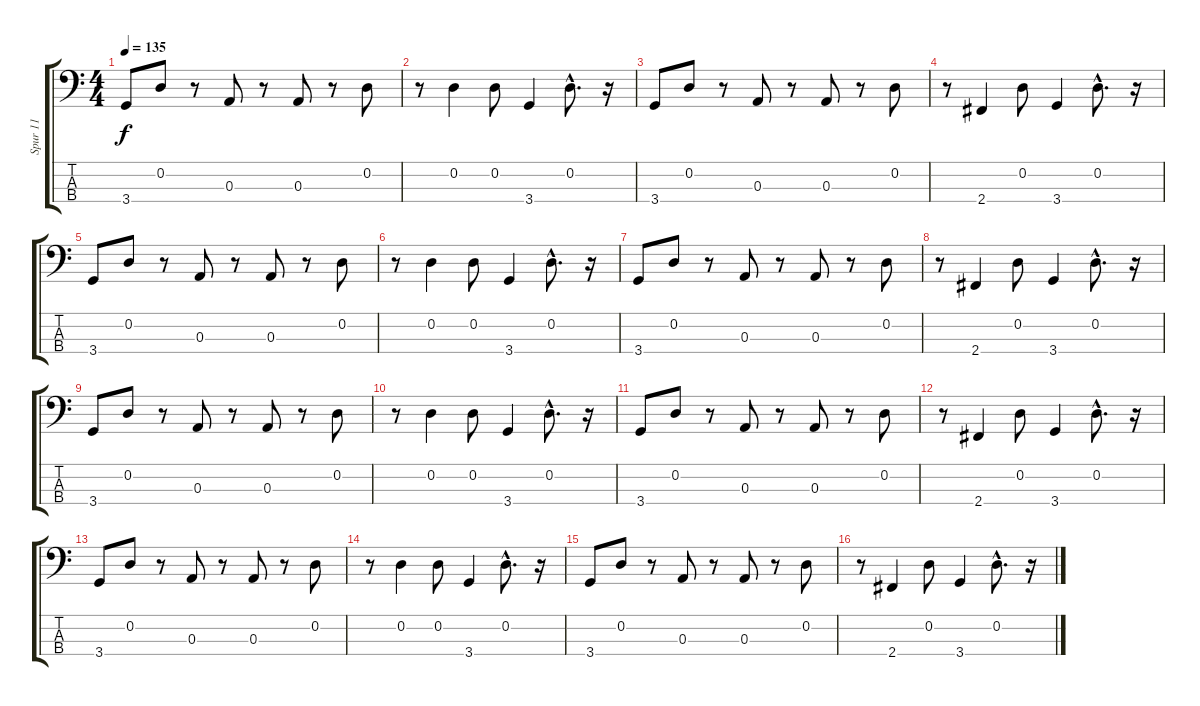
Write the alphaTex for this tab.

\track ("Spur 11" "Spur 11") {instrument electricbassfinger}
\staff {score tabs}
\tuning (G2 D2 A1 E1) {hide}
\ts (4 4)
\tempo 135
\clef f4
\ks c
3.4.8{dy f} 0.2.8 r.8 0.3.8 r.8 0.3.8 r.8 0.2.8 |
r.8 0.2.4 0.2.8 3.4.4 0.2{hac}.8{d} r.16 |
3.4.8 0.2.8 r.8 0.3.8 r.8 0.3.8 r.8 0.2.8 |
r.8 2.4.4 0.2.8 3.4.4 0.2{hac}.8{d} r.16 |
3.4.8 0.2.8 r.8 0.3.8 r.8 0.3.8 r.8 0.2.8 |
r.8 0.2.4 0.2.8 3.4.4 0.2{hac}.8{d} r.16 |
3.4.8 0.2.8 r.8 0.3.8 r.8 0.3.8 r.8 0.2.8 |
r.8 2.4.4 0.2.8 3.4.4 0.2{hac}.8{d} r.16 |
3.4.8 0.2.8 r.8 0.3.8 r.8 0.3.8 r.8 0.2.8 |
r.8 0.2.4 0.2.8 3.4.4 0.2{hac}.8{d} r.16 |
3.4.8 0.2.8 r.8 0.3.8 r.8 0.3.8 r.8 0.2.8 |
r.8 2.4.4 0.2.8 3.4.4 0.2{hac}.8{d} r.16 |
3.4.8 0.2.8 r.8 0.3.8 r.8 0.3.8 r.8 0.2.8 |
r.8 0.2.4 0.2.8 3.4.4 0.2{hac}.8{d} r.16 |
3.4.8 0.2.8 r.8 0.3.8 r.8 0.3.8 r.8 0.2.8 |
r.8 2.4.4 0.2.8 3.4.4 0.2{hac}.8{d} r.16
